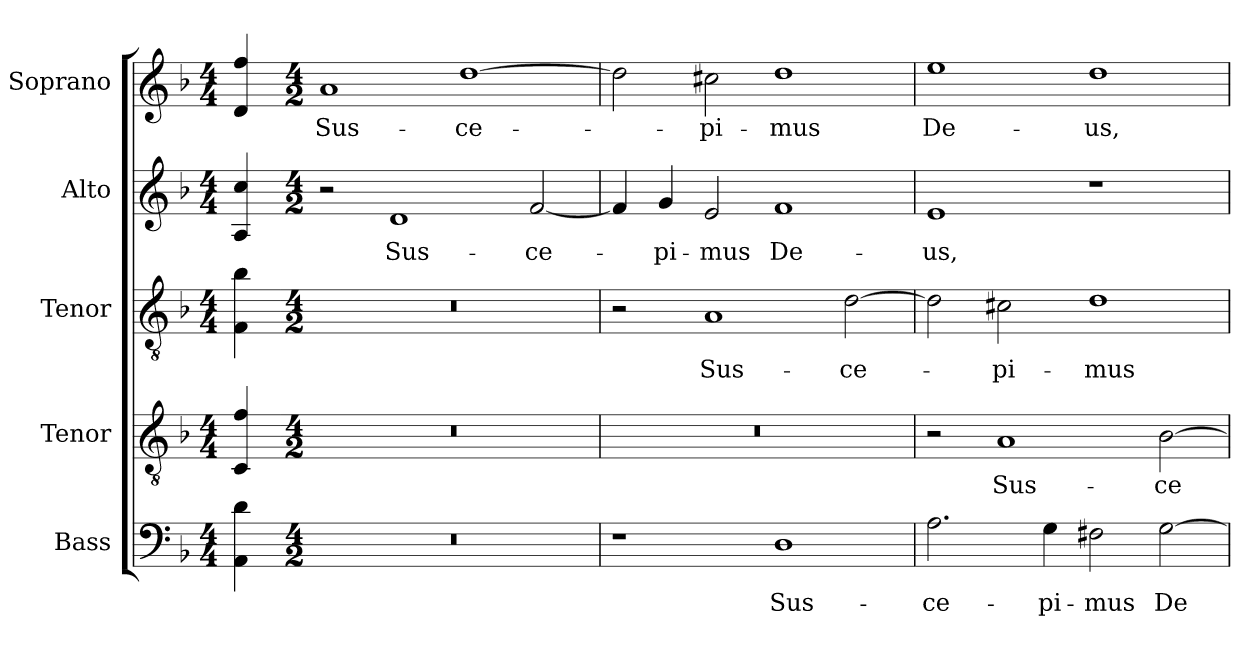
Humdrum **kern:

**kern	**text	**kern	**text	**kern	**text	**kern	**text	**kern	**text
*part5	*part5	*part4	*part4	*part3	*part3	*part2	*part2	*part1	*part1
*staff5	*staff5	*staff4	*staff4	*staff3	*staff3	*staff2	*staff2	*staff1	*staff1
*I"Bass	*	*I"Tenor	*	*I"Tenor	*	*I"Alto	*	*I"Soprano	*
*I'B.	*	*I'T2.	*	*I'T1.	*	*I'A.	*	*I'S.	*
!!LO:PB:g=z
*clefF4	*	*clefGv2	*	*clefGv2	*	*clefG2	*	*clefG2	*
*	*	*ITrd7c12	*	*ITrd7c12	*	*	*	*	*
*k[b-]	*	*k[b-]	*	*k[b-]	*	*k[b-]	*	*k[b-]	*
*F:	*	*F:	*	*F:	*	*F:	*	*F:	*
*M4/4	*	*M4/4	*	*M4/4	*	*M4/4	*	*M4/4	*
=	=	=	=	=	=	=	=	=	=
4AAi\ 4di	.	4CCi/ 4Fi	.	4FFi\ 4B-i	.	4Ai/ 4cci	.	4di/ 4ffi	.
=1-	=1-	=1-	=1-	=1-	=1-	=1-	=1-	=1-	=1-
*M4/2	*	*M4/2	*	*M4/2	*	*M4/2	*	*M4/2	*
!LO:N:vis=1	!	!LO:N:vis=1	!	!LO:N:vis=1	!	!	!	!	!
!	!	!	!	!	!	!	!	!	!LO:LY:b:color=#000000
0r	.	0r	.	0r	.	2r	.	1ai	Sus-
!	!	!	!	!	!	!	!LO:LY:b:color=#000000	!	!
.	.	.	.	.	.	1di	Sus-	.	.
!	!	!	!	!	!	!	!	!	!LO:LY:b:color=#000000
.	.	.	.	.	.	.	.	[1ddi	-ce-
!	!	!	!	!	!	!	!LO:LY:b:color=#000000	!	!
.	.	.	.	.	.	[2fi/	-ce-	.	.
=2	=2	=2	=2	=2	=2	=2	=2	=2	=2
!	!	!LO:N:vis=1	!	!	!	!	!	!	!
1r	.	0r	.	2r	.	4fi/]	.	2ddi\]	.
!	!	!	!	!	!	!	!LO:LY:b:color=#000000	!	!
.	.	.	.	.	.	4gi/	-pi-	.	.
!	!	!	!	!	!LO:LY:b:color=#000000	!	!	!	!
!	!	!	!	!	!	!	!LO:LY:b:color=#000000	!	!
!	!	!	!	!	!	!	!	!	!LO:LY:b:color=#000000
.	.	.	.	1AAi	Sus-	2ei/	-mus	2cc#Xi\	-pi-
!	!LO:LY:b:color=#000000	!	!	!	!	!	!	!	!
!	!	!	!	!	!	!	!LO:LY:b:color=#000000	!	!
!	!	!	!	!	!	!	!	!	!LO:LY:b:color=#000000
1Di	Sus-	.	.	.	.	1fi	De-	1ddi	-mus
!	!	!	!	!	!LO:LY:b:color=#000000	!	!	!	!
.	.	.	.	[2Di\	-ce-	.	.	.	.
=3	=3	=3	=3	=3	=3	=3	=3	=3	=3
!	!LO:LY:b:color=#000000	!	!	!	!	!	!	!	!
!	!	!	!	!	!	!	!LO:LY:b:color=#000000	!	!
!	!	!	!	!	!	!	!	!	!LO:LY:b:color=#000000
2.Ai\	-ce-	2r	.	2Di\]	.	1ei	-us,	1eei	De-
!	!	!	!LO:LY:b:color=#000000	!	!	!	!	!	!
!	!	!	!	!	!LO:LY:b:color=#000000	!	!	!	!
.	.	1AAi	Sus-	2C#Xi\	-pi-	.	.	.	.
!	!LO:LY:b:color=#000000	!	!	!	!	!	!	!	!
4Gi\	-pi-	.	.	.	.	.	.	.	.
!	!LO:LY:b:color=#000000	!	!	!	!	!	!	!	!
!	!	!	!	!	!LO:LY:b:color=#000000	!	!	!	!
!	!	!	!	!	!	!	!	!	!LO:LY:b:color=#000000
2F#Xi\	-mus	.	.	1Di	-mus	1r	.	1ddi	-us,
!	!LO:LY:b:color=#000000	!	!	!	!	!	!	!	!
!	!	!	!LO:LY:b:color=#000000	!	!	!	!	!	!
[2Gi\	De-	[2BB-i\	-ce-	.	.	.	.	.	.
=	=	=	=	=	=	=	=	=	=
*-	*-	*-	*-	*-	*-	*-	*-	*-	*-
